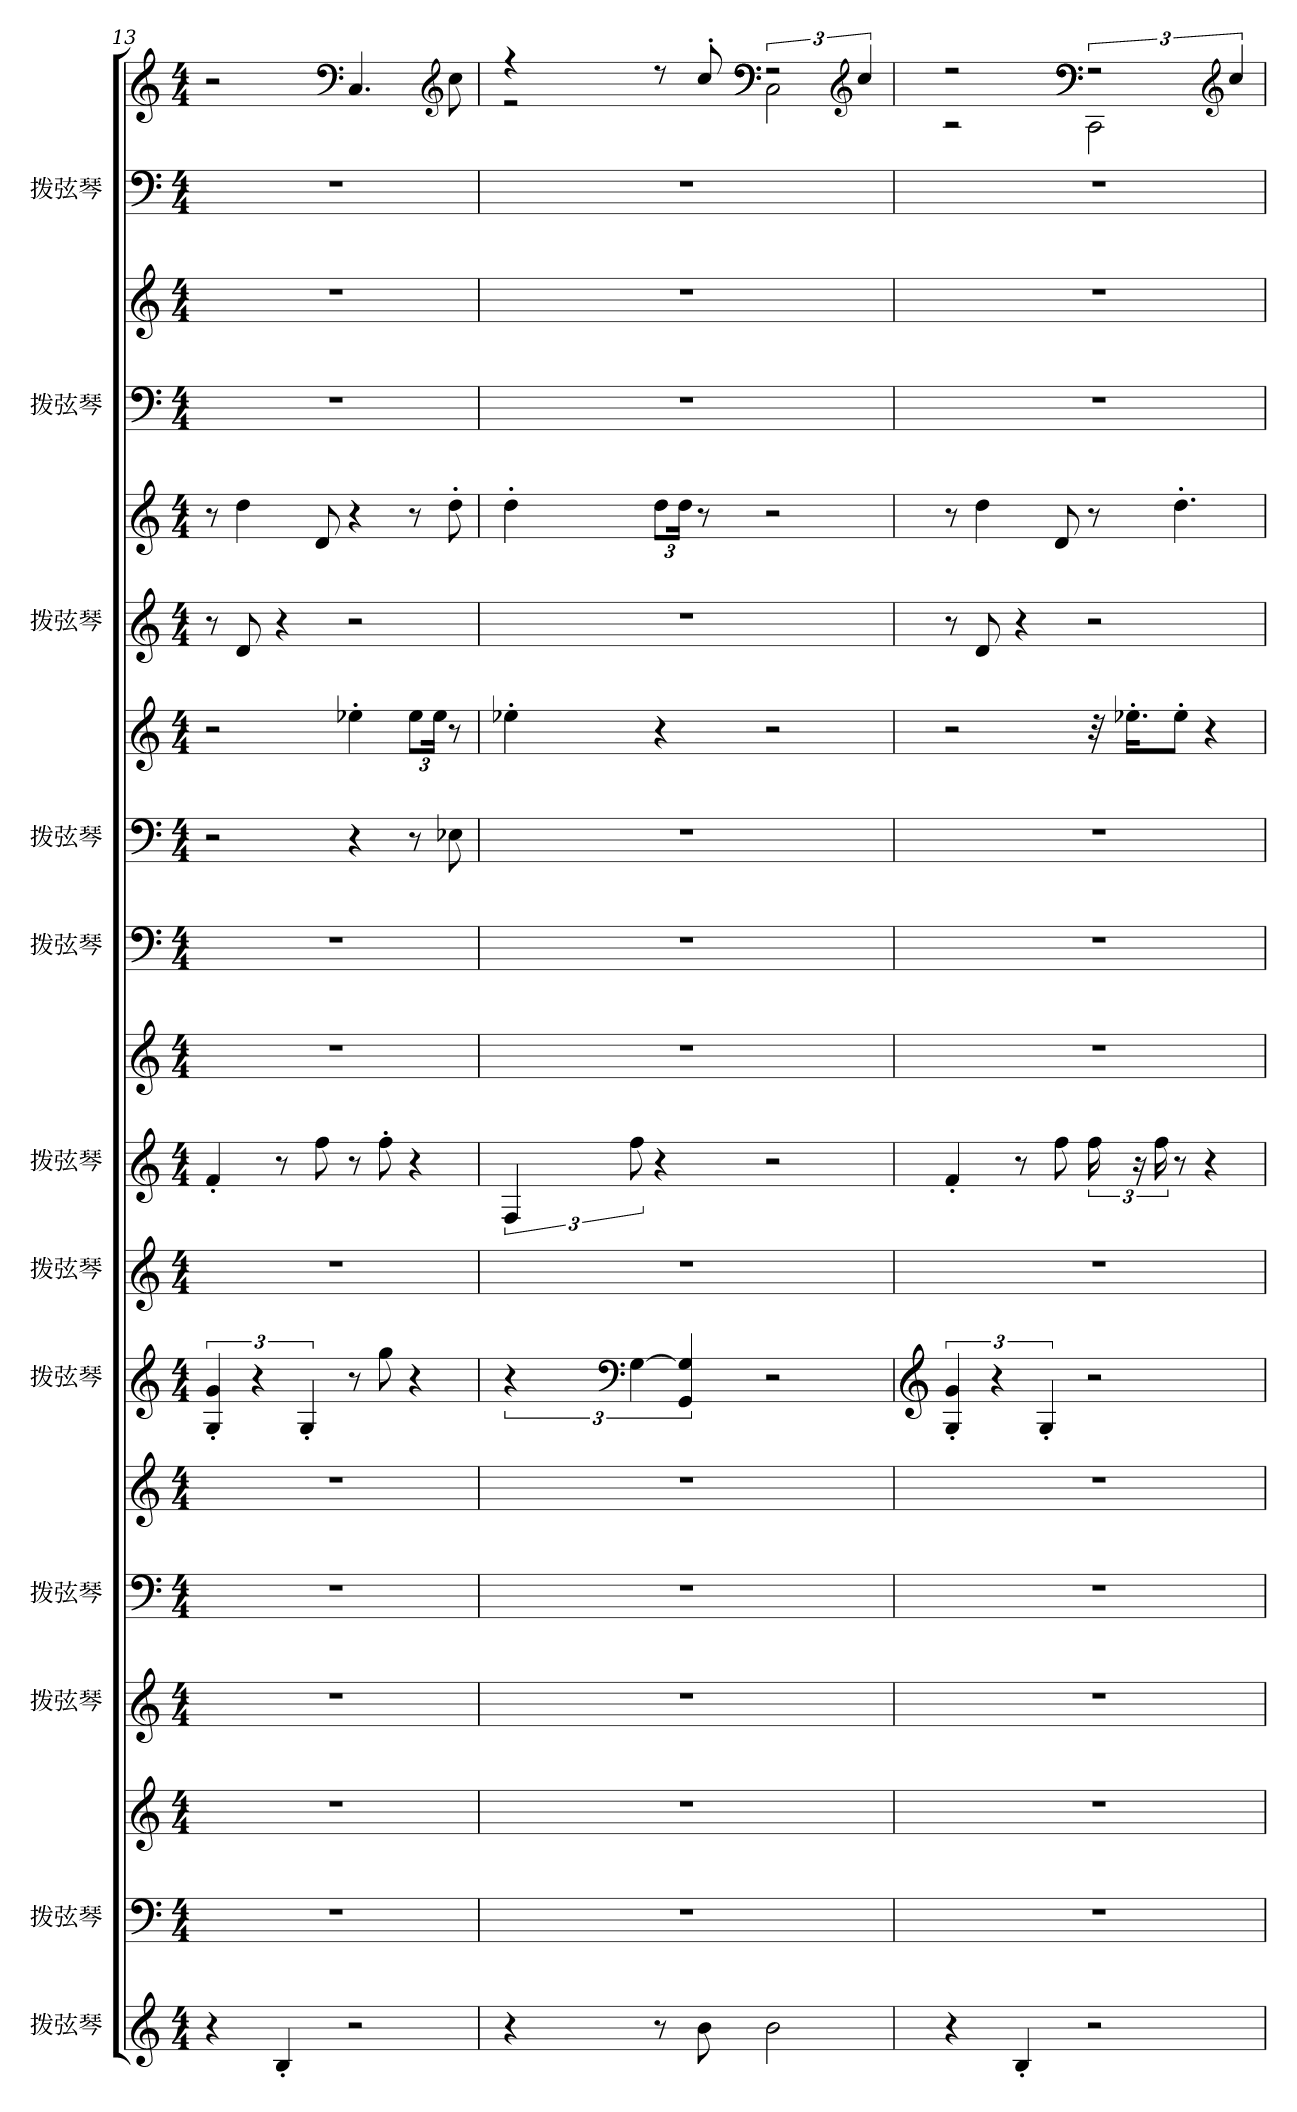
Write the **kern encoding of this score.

**kern	**kern	**kern	**kern	**kern	**kern	**kern	**kern	**kern	**kern	**kern	**kern	**kern	**kern	**kern	**kern	**kern	**kern	**kern
*part12	*part11	*part11	*part10	*part9	*part9	*part8	*part7	*part6	*part6	*part5	*part4	*part4	*part3	*part3	*part2	*part2	*part1	*part1
*staff19	*staff18	*staff17	*staff16	*staff15	*staff14	*staff13	*staff12	*staff11	*staff10	*staff9	*staff8	*staff7	*staff6	*staff5	*staff4	*staff3	*staff2	*staff1
*I"拨弦琴	*I"拨弦琴	*	*I"拨弦琴	*I"拨弦琴	*	*I"拨弦琴	*I"拨弦琴	*I"拨弦琴	*	*I"拨弦琴	*I"拨弦琴	*	*I"拨弦琴	*	*I"拨弦琴	*	*I"拨弦琴	*
!!LO:PB:g=z
*clefG2	*clefF4	*clefG2	*clefG2	*clefF4	*clefG2	*clefG2	*clefG2	*clefG2	*clefG2	*clefF4	*clefF4	*clefG2	*clefG2	*clefG2	*clefF4	*clefG2	*clefF4	*clefG2
*k[]	*k[]	*k[]	*k[]	*k[]	*k[]	*k[]	*k[]	*k[]	*k[]	*k[]	*k[]	*k[]	*k[]	*k[]	*k[]	*k[]	*k[]	*k[]
*M4/4	*M4/4	*M4/4	*M4/4	*M4/4	*M4/4	*M4/4	*M4/4	*M4/4	*M4/4	*M4/4	*M4/4	*M4/4	*M4/4	*M4/4	*M4/4	*M4/4	*M4/4	*M4/4
=13	=13	=13	=13	=13	=13	=13	=13	=13	=13	=13	=13	=13	=13	=13	=13	=13	=13	=13
4r	1r	1r	1r	1r	1r	6G/' 6g/'	1r	4f'/	1r	1r	2r	2r	8r	8r	1r	1r	1r	2r
.	.	.	.	.	.	.	.	.	.	.	.	.	8d/	4dd\	.	.	.	.
.	.	.	.	.	.	6r	.	.	.	.	.	.	.	.	.	.	.	.
4B'/	.	.	.	.	.	.	.	8r	.	.	.	.	4r	.	.	.	.	.
.	.	.	.	.	.	6G'/	.	.	.	.	.	.	.	.	.	.	.	.
.	.	.	.	.	.	.	.	8ff\	.	.	.	.	.	8d/	.	.	.	.
*	*	*	*	*	*	*	*	*	*	*	*	*	*	*	*	*	*	*clefF4
2r	.	.	.	.	.	8r	.	8r	.	.	4r	4ee-X'\	2r	4r	.	.	.	4.C/
.	.	.	.	.	.	8gg\	.	8ff'\	.	.	.	.	.	.	.	.	.	.
*	*	*	*	*	*	*	*	*	*	*	*	*Xbrackettup	*	*	*	*	*	*
.	.	.	.	.	.	4r	.	4r	.	.	8r	12ee-\L	.	8r	.	.	.	.
.	.	.	.	.	.	.	.	.	.	.	.	24ee-\Jk	.	.	.	.	.	.
*	*	*	*	*	*	*	*	*	*	*	*	*	*	*	*	*	*	*clefG2
.	.	.	.	.	.	.	.	.	.	.	8E-X\	8r	.	8dd'\	.	.	.	8cc\
=14	=14	=14	=14	=14	=14	=14	=14	=14	=14	=14	=14	=14	=14	=14	=14	=14	=14	=14
*	*	*	*	*	*	*	*	*	*	*	*	*	*	*	*	*	*	*^
4r	1r	1r	1r	1r	1r	6r	1r	6F/	1r	1r	1r	4ee-X'\	1r	4dd'\	1r	1r	1r	4r	2r
*	*	*	*	*	*	*clefF4	*	*	*	*	*	*	*	*	*	*	*	*	*
.	.	.	.	.	.	[6G\	.	12ff\	.	.	.	.	.	.	.	.	.	.	.
*	*	*	*	*	*	*	*	*	*	*	*	*	*	*Xbrackettup	*	*	*	*	*
8r	.	.	.	.	.	.	.	4r	.	.	.	4r	.	12dd\L	.	.	.	8r	.
.	.	.	.	.	.	6GG/ 6G/]	.	.	.	.	.	.	.	24dd\Jk	.	.	.	.	.
8b\	.	.	.	.	.	.	.	.	.	.	.	.	.	8r	.	.	.	8cc'/	.
*	*	*	*	*	*	*	*	*	*	*	*	*	*	*	*	*	*	*clefF4	*
2b\	.	.	.	.	.	2r	.	2r	.	.	.	2r	.	2r	.	.	.	3r	2C\
*	*	*	*	*	*	*	*	*	*	*	*	*	*	*	*	*	*	*clefG2	*
.	.	.	.	.	.	.	.	.	.	.	.	.	.	.	.	.	.	6cc/	.
=15	=15	=15	=15	=15	=15	=15	=15	=15	=15	=15	=15	=15	=15	=15	=15	=15	=15	=15	=15
*	*	*	*	*	*	*clefG2	*	*	*	*	*	*	*	*	*	*	*	*	*
4r	1r	1r	1r	1r	1r	6G/' 6g/'	1r	4f'/	1r	1r	1r	2r	8r	8r	1r	1r	1r	2r	2r
.	.	.	.	.	.	.	.	.	.	.	.	.	8d/	4dd\	.	.	.	.	.
.	.	.	.	.	.	6r	.	.	.	.	.	.	.	.	.	.	.	.	.
4B'/	.	.	.	.	.	.	.	8r	.	.	.	.	4r	.	.	.	.	.	.
.	.	.	.	.	.	6G'/	.	.	.	.	.	.	.	.	.	.	.	.	.
.	.	.	.	.	.	.	.	8ff\	.	.	.	.	.	8d/	.	.	.	.	.
*	*	*	*	*	*	*	*	*	*	*	*	*	*	*	*	*	*	*clefF4	*
2r	.	.	.	.	.	2r	.	24ff\	.	.	.	32r	2r	8r	.	.	.	3r	2CC\
.	.	.	.	.	.	.	.	.	.	.	.	16.ee-X'\KL	.	.	.	.	.	.	.
.	.	.	.	.	.	.	.	24r	.	.	.	.	.	.	.	.	.	.	.
.	.	.	.	.	.	.	.	24ff\	.	.	.	.	.	.	.	.	.	.	.
.	.	.	.	.	.	.	.	8r	.	.	.	8ee-'\J	.	4.dd'\	.	.	.	.	.
.	.	.	.	.	.	.	.	4r	.	.	.	4r	.	.	.	.	.	.	.
*	*	*	*	*	*	*	*	*	*	*	*	*	*	*	*	*	*	*clefG2	*
.	.	.	.	.	.	.	.	.	.	.	.	.	.	.	.	.	.	6cc/	.
*	*	*	*	*	*	*	*	*	*	*	*	*	*	*	*	*	*	*v	*v
=	=	=	=	=	=	=	=	=	=	=	=	=	=	=	=	=	=	=
*-	*-	*-	*-	*-	*-	*-	*-	*-	*-	*-	*-	*-	*-	*-	*-	*-	*-	*-
